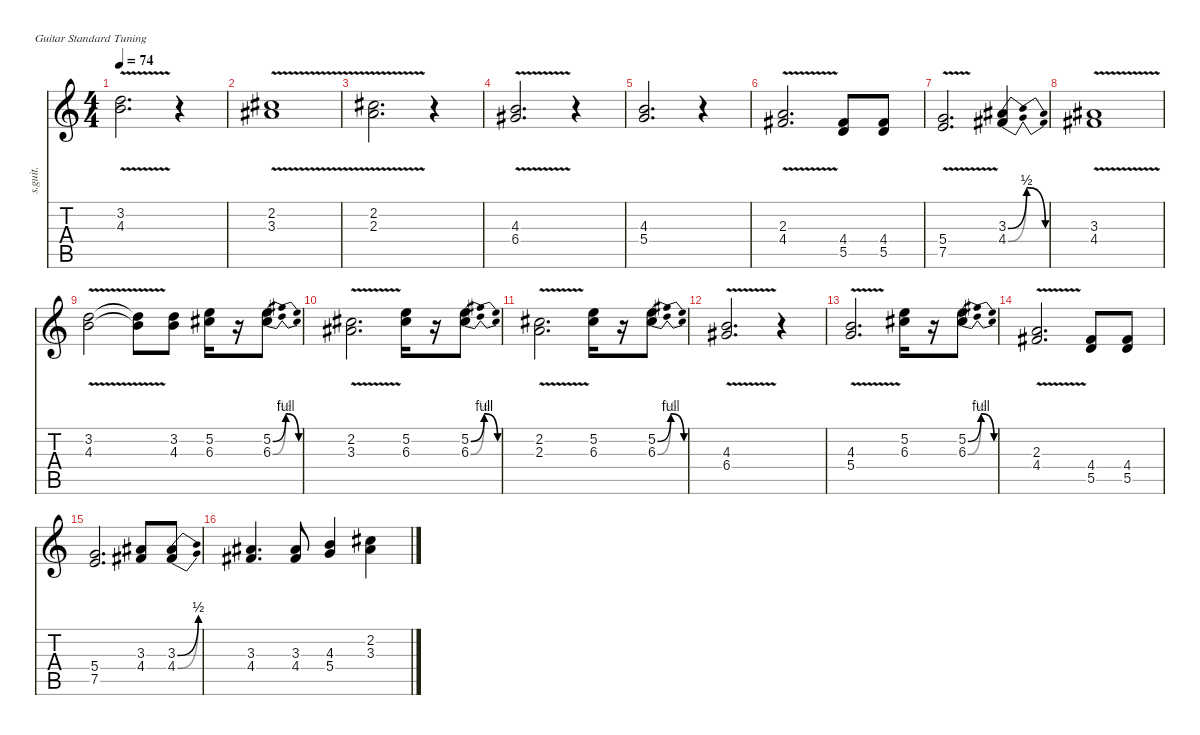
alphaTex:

\defaultSystemsLayout 4
\hideDynamics
\bracketExtendMode nobrackets
\track ("Felder, Walsh - Lead Guitars" "s.guit.") {instrument distortionguitar}
\staff {score tabs}
\tuning (E4 B3 G3 D3 A2 E2)
\ts (4 4)
\tempo 74
\clef g2
\ks c
(3.2{v} 4.3{v}).2{d lyrics (0 "") lyrics (1 "") lyrics (2 "") lyrics (3 "") lyrics (4 "") dy f} r.4 |
(2.2{v acc #} 3.3{v acc #}).1{lyrics (0 "") lyrics (1 "") lyrics (2 "") lyrics (3 "") lyrics (4 "")} |
(2.2{v acc #} 2.3{v}).2{d lyrics (0 "") lyrics (1 "") lyrics (2 "") lyrics (3 "") lyrics (4 "")} r.4 |
(4.3{v} 6.4{v acc #}).2{d lyrics (0 "") lyrics (1 "") lyrics (2 "") lyrics (3 "") lyrics (4 "")} r.4 |
(4.3 5.4).2{d lyrics (0 "") lyrics (1 "") lyrics (2 "") lyrics (3 "") lyrics (4 "")} r.4 |
(2.3{v} 4.4{v acc #}).2{d lyrics (0 "") lyrics (1 "") lyrics (2 "") lyrics (3 "") lyrics (4 "")} (4.4{acc #} 5.5).8{lyrics (0 "") lyrics (1 "") lyrics (2 "") lyrics (3 "") lyrics (4 "")} (4.4{acc #} 5.5).8{lyrics (0 "") lyrics (1 "") lyrics (2 "") lyrics (3 "") lyrics (4 "")} |
(5.4{v} 7.5{v}).2{d lyrics (0 "") lyrics (1 "") lyrics (2 "") lyrics (3 "") lyrics (4 "")} (3.3{be (bendrelease 0 0 30 2 30 2 60 0) acc #} 4.4{be (bendrelease 0 0 30 2 30 2 60 0) acc #}).4{lyrics (0 "") lyrics (1 "") lyrics (2 "") lyrics (3 "") lyrics (4 "")} |
(3.3{v acc #} 4.4{v acc #}).1{lyrics (0 "") lyrics (1 "") lyrics (2 "") lyrics (3 "") lyrics (4 "")} |
(3.2{v} 4.3{v}).2{lyrics (0 "") lyrics (1 "") lyrics (2 "") lyrics (3 "") lyrics (4 "")} (3.2{v t} 4.3{v t}).8{lyrics (0 "") lyrics (1 "") lyrics (2 "") lyrics (3 "") lyrics (4 "")} (3.2 4.3).8{lyrics (0 "") lyrics (1 "") lyrics (2 "") lyrics (3 "") lyrics (4 "")} (5.2 6.3{acc #}).16{lyrics (0 "") lyrics (1 "") lyrics (2 "") lyrics (3 "") lyrics (4 "")} r.16 (5.2{be (bendrelease 0 0 30 4 30 4 60 0)} 6.3{be (bendrelease 0 0 30 2 30 2 60 0) acc #}).8{lyrics (0 "") lyrics (1 "") lyrics (2 "") lyrics (3 "") lyrics (4 "")} |
(2.2{v acc #} 3.3{v acc #}).2{d lyrics (0 "") lyrics (1 "") lyrics (2 "") lyrics (3 "") lyrics (4 "")} (5.2 6.3{acc #}).16{lyrics (0 "") lyrics (1 "") lyrics (2 "") lyrics (3 "") lyrics (4 "")} r.16 (5.2{be (bendrelease 0 0 30 4 30 4 60 0)} 6.3{be (bendrelease 0 0 30 2 30 2 60 0) acc #}).8{lyrics (0 "") lyrics (1 "") lyrics (2 "") lyrics (3 "") lyrics (4 "")} |
(2.2{v acc #} 2.3{v}).2{d lyrics (0 "") lyrics (1 "") lyrics (2 "") lyrics (3 "") lyrics (4 "")} (5.2 6.3{acc #}).16{lyrics (0 "") lyrics (1 "") lyrics (2 "") lyrics (3 "") lyrics (4 "")} r.16 (5.2{be (bendrelease 0 0 30 4 30 4 60 0)} 6.3{be (bendrelease 0 0 30 2 30 2 60 0) acc #}).8{lyrics (0 "") lyrics (1 "") lyrics (2 "") lyrics (3 "") lyrics (4 "")} |
(4.3{v} 6.4{v acc #}).2{d lyrics (0 "") lyrics (1 "") lyrics (2 "") lyrics (3 "") lyrics (4 "")} r.4 |
(4.3{v} 5.4{v}).2{d lyrics (0 "") lyrics (1 "") lyrics (2 "") lyrics (3 "") lyrics (4 "")} (5.2 6.3{acc #}).16{lyrics (0 "") lyrics (1 "") lyrics (2 "") lyrics (3 "") lyrics (4 "")} r.16 (5.2{be (bendrelease 0 0 30 4 30 4 60 0)} 6.3{be (bendrelease 0 0 30 2 30 2 60 0) acc #}).8{lyrics (0 "") lyrics (1 "") lyrics (2 "") lyrics (3 "") lyrics (4 "")} |
(2.3{v} 4.4{v acc #}).2{d lyrics (0 "") lyrics (1 "") lyrics (2 "") lyrics (3 "") lyrics (4 "")} (4.4{acc #} 5.5).8{lyrics (0 "") lyrics (1 "") lyrics (2 "") lyrics (3 "") lyrics (4 "")} (4.4{acc #} 5.5).8{lyrics (0 "") lyrics (1 "") lyrics (2 "") lyrics (3 "") lyrics (4 "")} |
(5.4 7.5).2{d lyrics (0 "") lyrics (1 "") lyrics (2 "") lyrics (3 "") lyrics (4 "")} (3.3{acc #} 4.4{acc #}).8{lyrics (0 "") lyrics (1 "") lyrics (2 "") lyrics (3 "") lyrics (4 "")} (3.3{be (bend 0 0 15 2) acc #} 4.4{be (bend 0 0 15 2) acc #}).8{lyrics (0 "") lyrics (1 "") lyrics (2 "") lyrics (3 "") lyrics (4 "")} |
(3.3{acc #} 4.4{acc #}).4{d lyrics (0 "") lyrics (1 "") lyrics (2 "") lyrics (3 "") lyrics (4 "")} (3.3{acc #} 4.4{acc #}).8{lyrics (0 "") lyrics (1 "") lyrics (2 "") lyrics (3 "") lyrics (4 "")} (4.3 5.4).4{lyrics (0 "") lyrics (1 "") lyrics (2 "") lyrics (3 "") lyrics (4 "")} (2.2{acc #} 3.3{acc #}).4{lyrics (0 "") lyrics (1 "") lyrics (2 "") lyrics (3 "") lyrics (4 "")}
